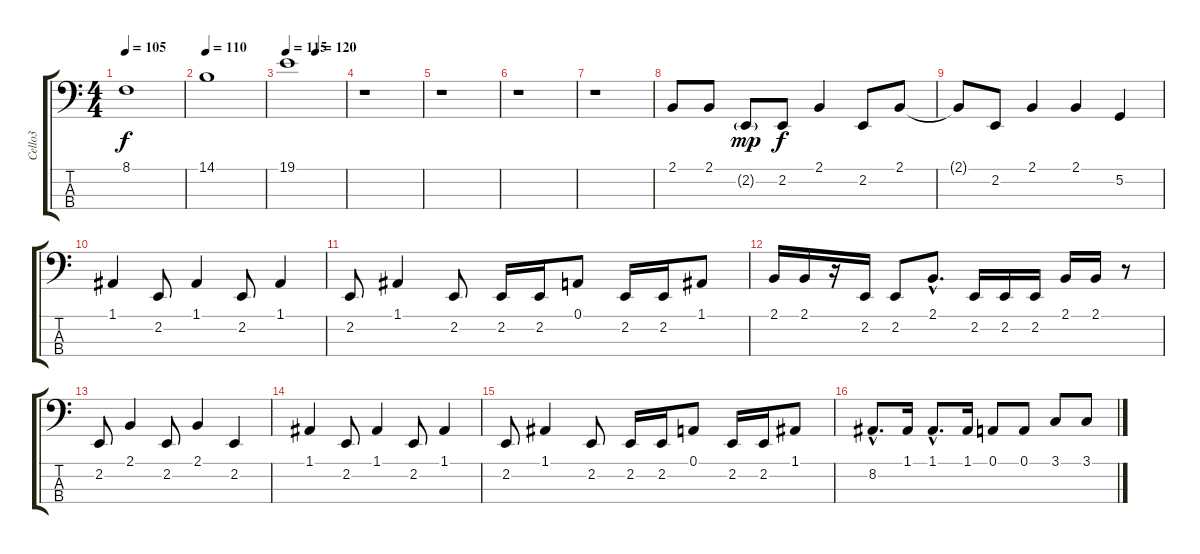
\track ("Cello3" "Cello3") {instrument cello}
\staff {score tabs}
\tuning (A2 D2 G1 C1) {hide}
\ts (4 4)
\tempo 105
\clef f4
\ks c
8.1.1{dy f} |
\tempo 110
14.1.1 |
\tempo 115
\tempo (120 0.5)
19.1.1 |
r.1 |
r.1 |
r.1 |
r.1 |
2.1.8 2.1.8 2.2{g}.8{dy mp} 2.2.8{dy f} 2.1.4 2.2.8 2.1.8 |
2.1{t}.8 2.2.8 2.1.4 2.1.4 5.2.4 |
1.1.4 2.2.8 1.1.4 2.2.8 1.1.4 |
2.2.8 1.1.4 2.2.8 2.2.16 2.2.16 0.1.8 2.2.16 2.2.16 1.1.8 |
2.1.16 2.1.16 r.16 2.2.16 2.2.8 2.1{hac}.8{d} 2.2.16 2.2.16 2.2.16 2.1.16 2.1.16 r.8 |
2.2.8 2.1.4 2.2.8 2.1.4 2.2.4 |
1.1.4 2.2.8 1.1.4 2.2.8 1.1.4 |
2.2.8 1.1.4 2.2.8 2.2.16 2.2.16 0.1.8 2.2.16 2.2.16 1.1.8 |
8.2{hac}.8{d} 1.1.16 1.1{hac}.8{d} 1.1.16 0.1.8 0.1.8 3.1.8 3.1.8
